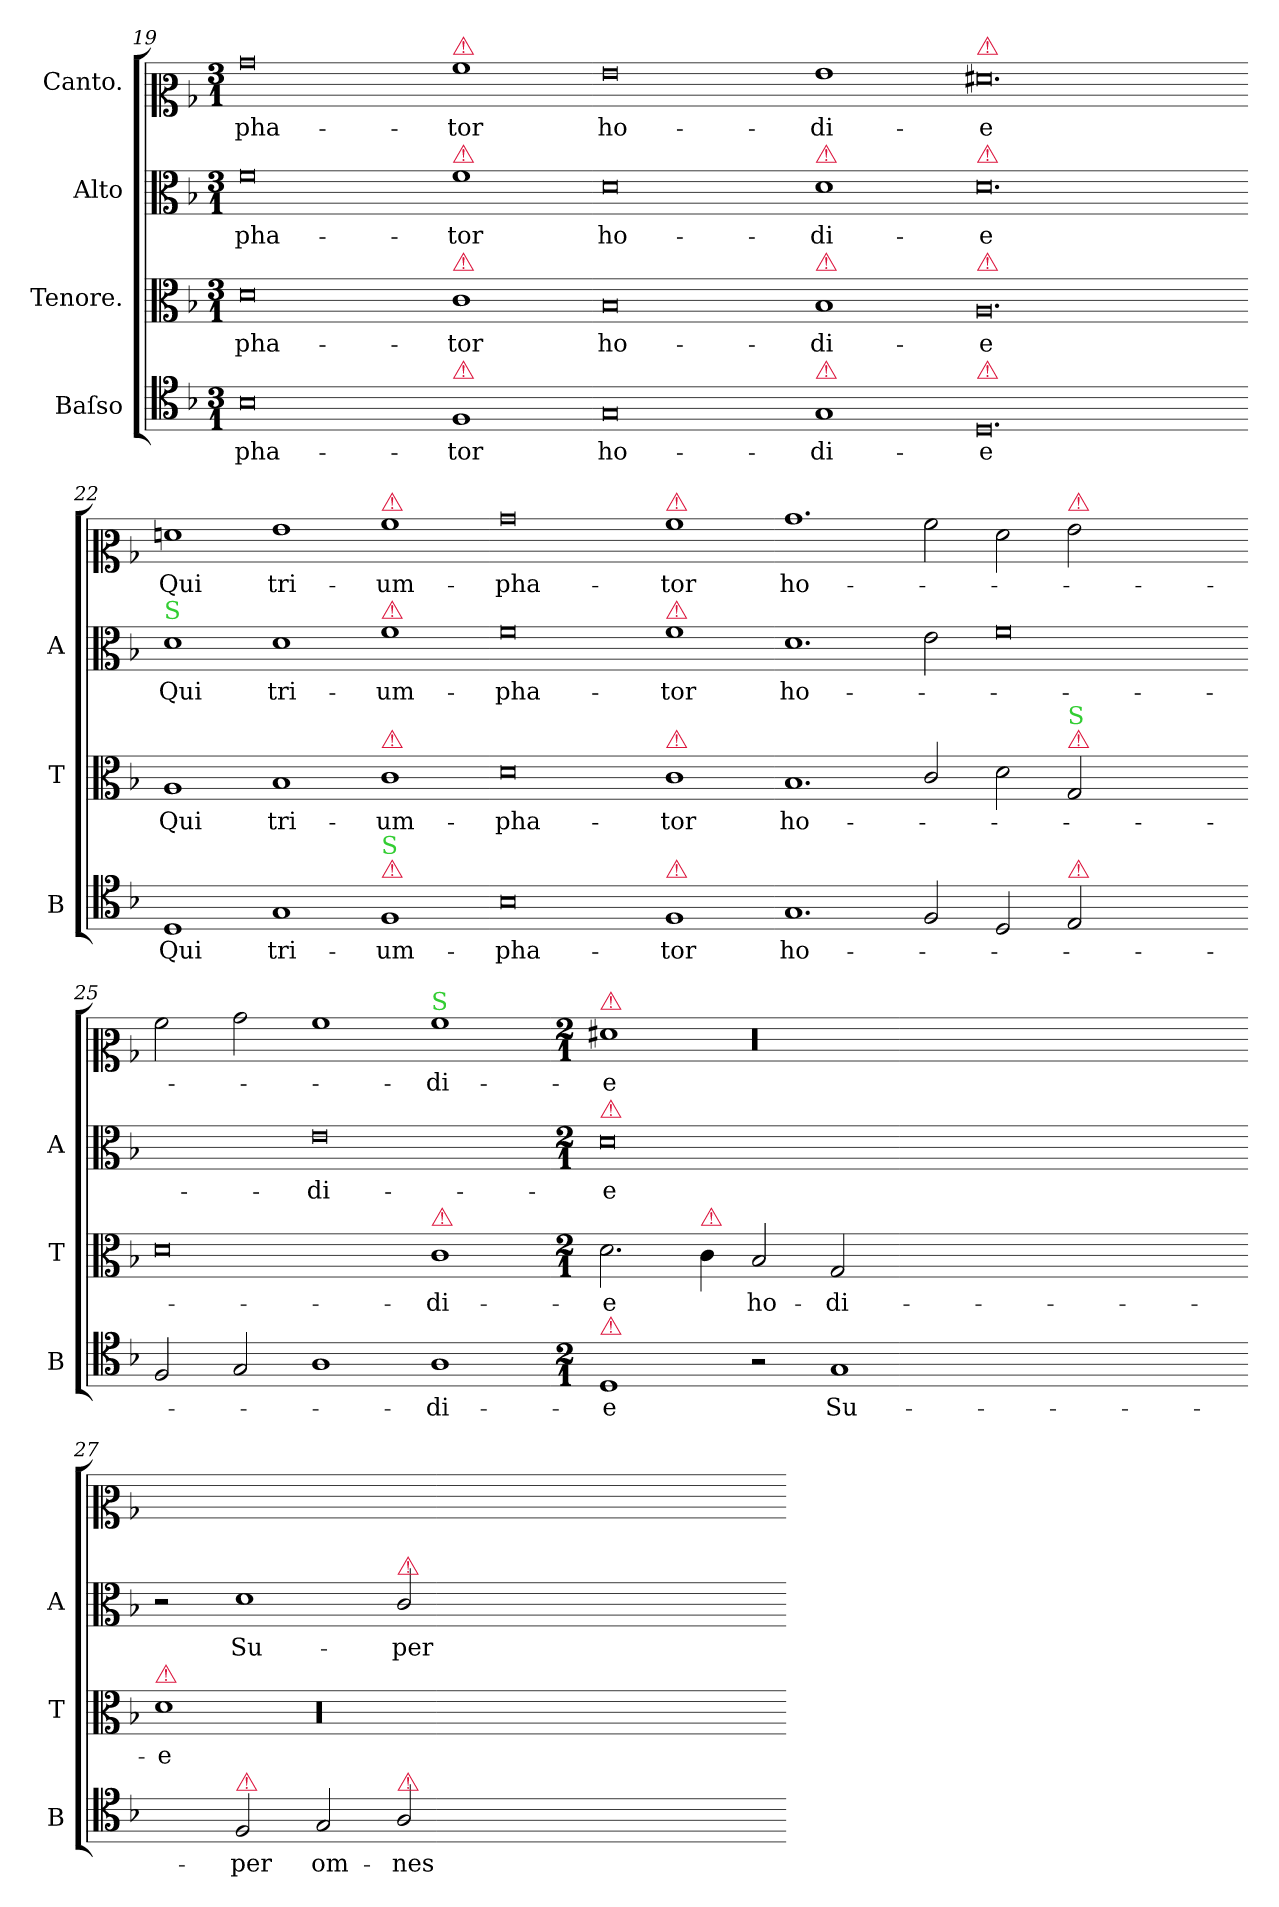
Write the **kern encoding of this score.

**kern	**text	**kern	**text	**kern	**text	**kern	**text
*part4	*part4	*part3	*part3	*part2	*part2	*part1	*part1
*staff4	*staff4	*staff3	*staff3	*staff2	*staff2	*staff1	*staff1
*I"Baſso	*	*I"Tenore.	*	*I"Alto	*	*I"Canto.	*
*I'B	*	*I'T	*	*I'A	*	*	*
*clefC4	*	*clefC3	*	*clefC3	*	*clefC2	*
*k[b-]	*	*k[b-]	*	*k[b-]	*	*k[b-]	*
*M3/1	*	*M3/1	*	*M3/1	*	*M3/1	*
=19	=19	=19	=19	=19	=19	=19	=19
0B-\	-pha-	0d\	-pha-	0f\	-pha-	0b-\	-pha-
!	!	!	!	!	!	!LO:TX:a:color=crimson:t=⚠	!
!	!	!	!	!LO:TX:a:color=crimson:t=⚠	!	!	!
!	!	!LO:TX:a:color=crimson:t=⚠	!	!	!	!	!
!LO:TX:a:color=crimson:t=⚠	!	!	!	!	!	!	!
1F/	-tor	1c\	-tor	1f\	-tor	1a\	-tor
=20-	=20-	=20-	=20-	=20-	=20-	=20-	=20-
0G/	ho-	0B-/	ho-	0d\	ho-	0g\	ho-
!	!	!	!	!LO:TX:a:color=crimson:t=⚠	!	!	!
!	!	!LO:TX:a:color=crimson:t=⚠	!	!	!	!	!
!LO:TX:a:color=crimson:t=⚠	!	!	!	!	!	!	!
1G/	-di-	1B-/	-di-	1d\	-di-	1g\	-di-
=21-	=21-	=21-	=21-	=21-	=21-	=21-	=21-
!	!	!	!	!	!	!LO:TX:a:color=crimson:t=⚠	!
!	!	!	!	!LO:TX:a:color=crimson:t=⚠	!	!	!
!	!	!LO:TX:a:color=crimson:t=⚠	!	!	!	!	!
!LO:TX:a:color=crimson:t=⚠	!	!	!	!	!	!	!
0.D/	-e	0.A/	-e	0.d\	-e	0.f#X\	-e
=22-	=22-	=22-	=22-	=22-	=22-	=22-	=22-
!	!	!	!	!LO:TX:a:color=limegreen:t=S	!	!	!
!	!LO:LY:i	!	!LO:LY:i	!	!LO:LY:i	!	!LO:LY:i
1D/	Qui	1A/	Qui	1d\	Qui	1fn\	Qui
!	!LO:LY:i	!	!LO:LY:i	!	!LO:LY:i	!	!LO:LY:i
1G/	tri-	1B-/	tri-	1d\	tri-	1g\	tri-
!	!	!	!	!	!	!LO:TX:a:color=crimson:t=⚠	!
!	!	!	!	!LO:TX:a:color=crimson:t=⚠	!	!	!
!	!	!LO:TX:a:color=crimson:t=⚠	!	!	!	!	!
!LO:TX:a:color=crimson:t=⚠	!	!	!	!	!	!	!
!LO:TX:a:color=limegreen:t=S	!	!	!	!	!	!	!
!	!LO:LY:i	!	!LO:LY:i	!	!LO:LY:i	!	!LO:LY:i
1F/	-um-	1c\	-um-	1f\	-um-	1a\	-um-
=23-	=23-	=23-	=23-	=23-	=23-	=23-	=23-
!	!LO:LY:i	!	!LO:LY:i	!	!LO:LY:i	!	!LO:LY:i
0B-\	-pha-	0d\	-pha-	0f\	-pha-	0b-\	-pha-
!	!	!	!	!	!	!LO:TX:a:color=crimson:t=⚠	!
!	!	!	!	!LO:TX:a:color=crimson:t=⚠	!	!	!
!	!	!LO:TX:a:color=crimson:t=⚠	!	!	!	!	!
!LO:TX:a:color=crimson:t=⚠	!	!	!	!	!	!	!
!	!LO:LY:i	!	!LO:LY:i	!	!LO:LY:i	!	!LO:LY:i
1F/	-tor	1c\	-tor	1f\	-tor	1a\	-tor
=24-	=24-	=24-	=24-	=24-	=24-	=24-	=24-
!	!LO:LY:i	!	!LO:LY:i	!	!LO:LY:i	!	!LO:LY:i
1.G/	ho-	1.B-/	ho-	1.d\	ho-	1.b-\	ho-
2F/	.	2c/	.	2e\	.	2a\	.
2D/	.	2d\	.	0f\	.	2f\	.
!	!	!	!	!	!	!LO:TX:a:color=crimson:t=⚠	!
!	!	!LO:TX:a:color=crimson:t=⚠	!	!	!	!	!
!	!	!LO:TX:a:color=limegreen:t=S	!	!	!	!	!
!LO:TX:a:color=crimson:t=⚠	!	!	!	!	!	!	!
2E/	.	2G/	.	.	.	2g\	.
1ryy	.	1ryy	.	.	.	1ryy	.
=25-	=25-	=25-	=25-	=25-	=25-	=25-	=25-
2F/	.	0d\	.	1ryy	.	2a\	.
2G/	.	.	.	.	.	2b-\	.
!	!	!	!	!	!LO:LY:i	!	!
1A\	.	.	.	0e\	-di-	1a\	.
!	!	!	!	!	!	!LO:TX:a:color=limegreen:t=S	!
!	!	!LO:TX:a:color=crimson:t=⚠	!	!	!	!	!
!	!LO:LY:i	!	!LO:LY:i	!	!	!	!LO:LY:i
1A\	-di-	1c\	-di-	.	.	1a\	-di-
=26-	=26-	=26-	=26-	=26-	=26-	=26-	=26-
*M2/1	*	*M2/1	*	*M2/1	*	*M2/1	*
!	!	!	!	!	!	!LO:TX:a:color=crimson:t=⚠	!
!	!	!	!	!LO:TX:a:color=crimson:t=⚠	!	!	!
!LO:TX:a:color=crimson:t=⚠	!	!	!	!	!	!	!
!	!LO:LY:i	!	!LO:LY:i	!	!LO:LY:i	!	!LO:LY:i
1D/	-e	2.d\	-e	0d\	-e	1f#X\	-e
!	!	!LO:TX:a:color=crimson:t=⚠	!	!	!	!	!
.	.	4c\	.	.	.	.	.
2r	.	2B-/	ho-	.	.	00r	.
1G/	Su-	2G/	-di-	.	.	.	.
.	.	0.ryy	.	0.ryy	.	.	.
0ryy	.	.	.	.	.	.	.
2ryy	.	.	.	.	.	.	.
=27-	=27-	=27-	=27-	=27-	=27-	=27-	=27-
!	!	!LO:TX:a:color=crimson:t=⚠	!	!	!	!	!
2ryy	.	1d\	-e	2r	.	00ryy	.
!LO:TX:a:color=crimson:t=⚠	!	!	!	!	!	!	!
2F/	-per	.	.	1d\	Su-	.	.
2G/	om-	00r	.	.	.	.	.
!	!	!	!	!LO:TX:a:color=crimson:t=⚠	!	!	!
!LO:TX:a:color=crimson:t=⚠	!	!	!	!	!	!	!
2A/	-nes	.	.	2c/	-per	.	.
0.ryy	.	.	.	0.ryy	.	.	.
.	.	.	.	.	.	1ryy	.
=-	=-	=-	=-	=-	=-	=-	=-
*-	*-	*-	*-	*-	*-	*-	*-
